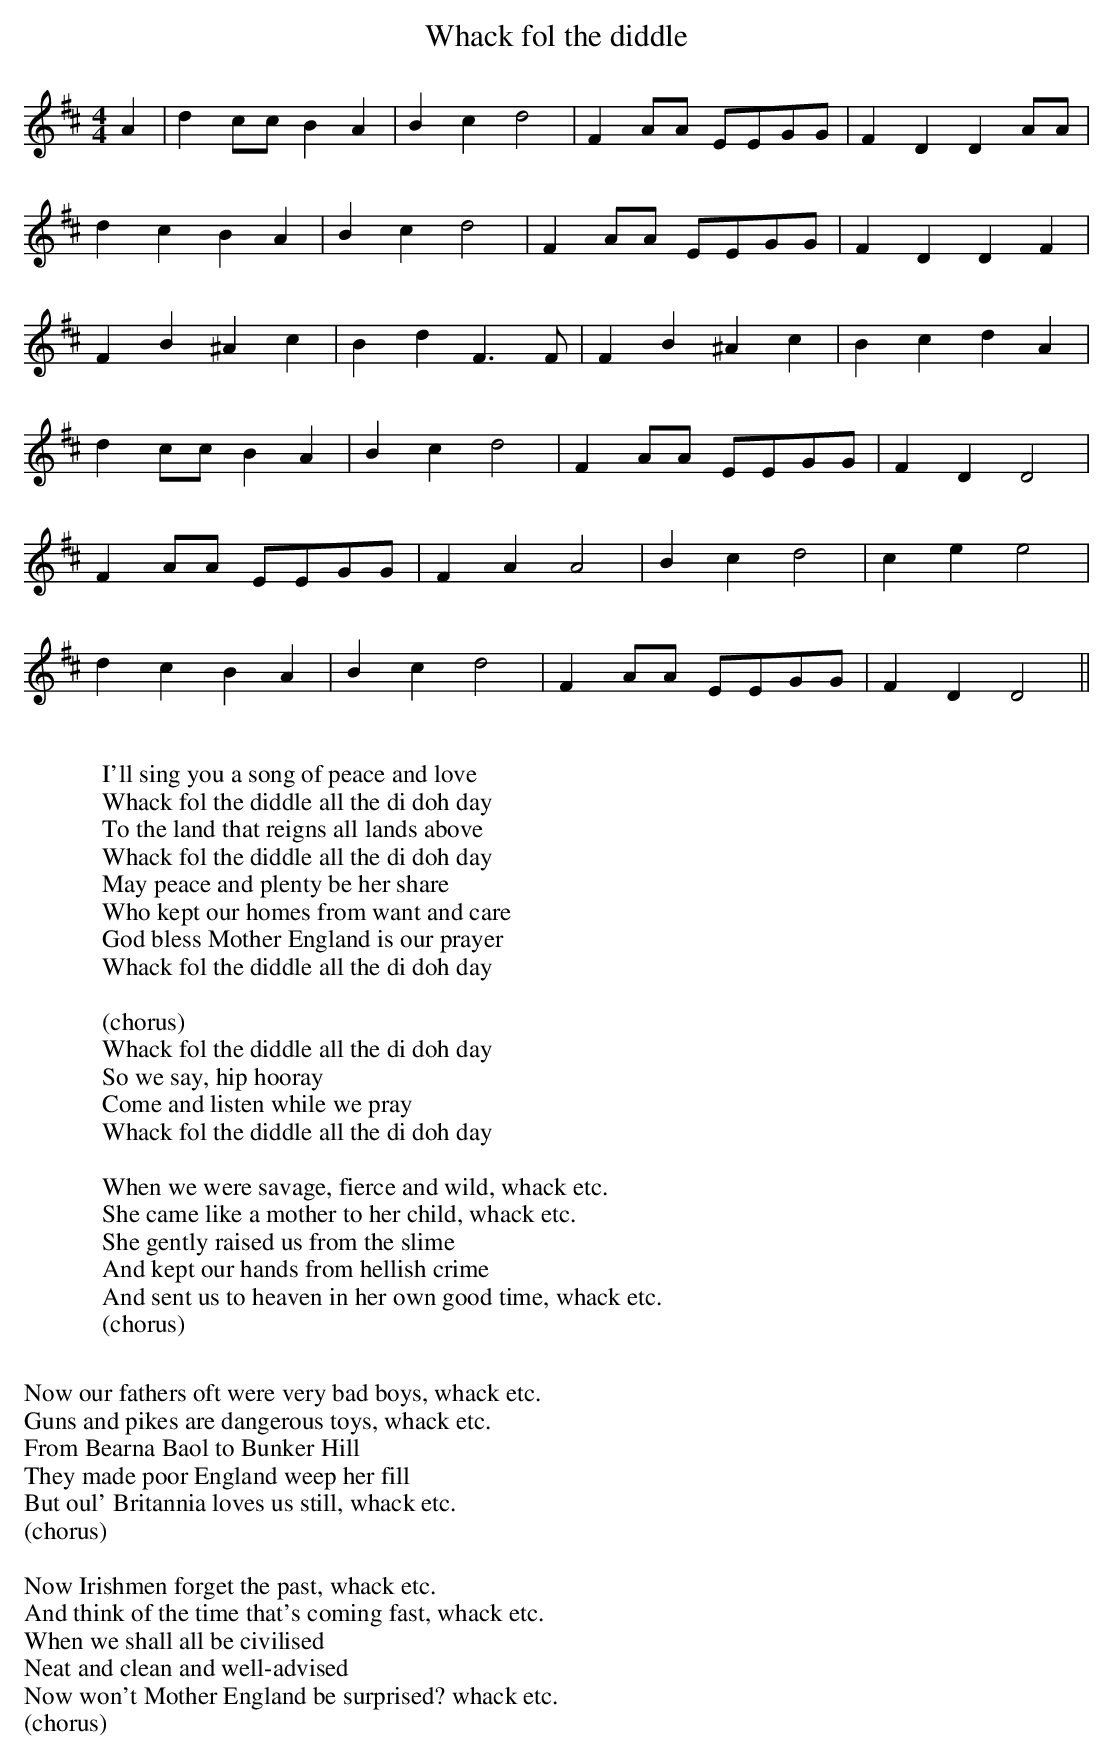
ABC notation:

X:1
T:Whack fol the diddle
M:4/4
L:1/8
K:D
A2|d2 cc B2 A2|B2 c2 d4|F2 AA EEGG|F2 D2 D2 AA|
d2 c2 B2 A2|B2 c2 d4|F2 AA EEGG|F2 D2 D2 F2|
F2 B2 ^A2 c2|B2 d2 F3 F|F2 B2 ^A2 c2|B2 c2 d2 A2|
d2 cc B2 A2|B2 c2 d4|F2 AA EEGG|F2 D2 D4|
F2 AA EEGG|F2 A2 A4|B2 c2 d4|c2 e2 e4|
d2 c2 B2 A2|B2 c2 d4|F2 AA EEGG|F2 D2 D4||
W:
W:I'll sing you a song of peace and love
W:Whack fol the diddle all the di doh day
W:To the land that reigns all lands above
W:Whack fol the diddle all the di doh day
W:May peace and plenty be her share
W:Who kept our homes from want and care
W:God bless Mother England is our prayer
W:Whack fol the diddle all the di doh day
W:
W:(chorus)
W:Whack fol the diddle all the di doh day
W:So we say, hip hooray
W:Come and listen while we pray
W:Whack fol the diddle all the di doh day
W:
W:When we were savage, fierce and wild, whack etc.
W:She came like a mother to her child, whack etc.
W:She gently raised us from the slime
W:And kept our hands from hellish crime
W:And sent us to heaven in her own good time, whack etc.
W:(chorus)
W:
W:Now our fathers oft were very bad boys, whack etc.
W:Guns and pikes are dangerous toys, whack etc.
W: From Bearna Baol to Bunker Hill
W:They made poor England weep her fill
W:But oul' Britannia loves us still, whack etc.
W:(chorus)
W:
W:Now Irishmen forget the past, whack etc.
W:And think of the time that's coming fast, whack etc.
W:When we shall all be civilised
W:Neat and clean and well-advised
W:Now won't Mother England be surprised? whack etc.
W:(chorus)
